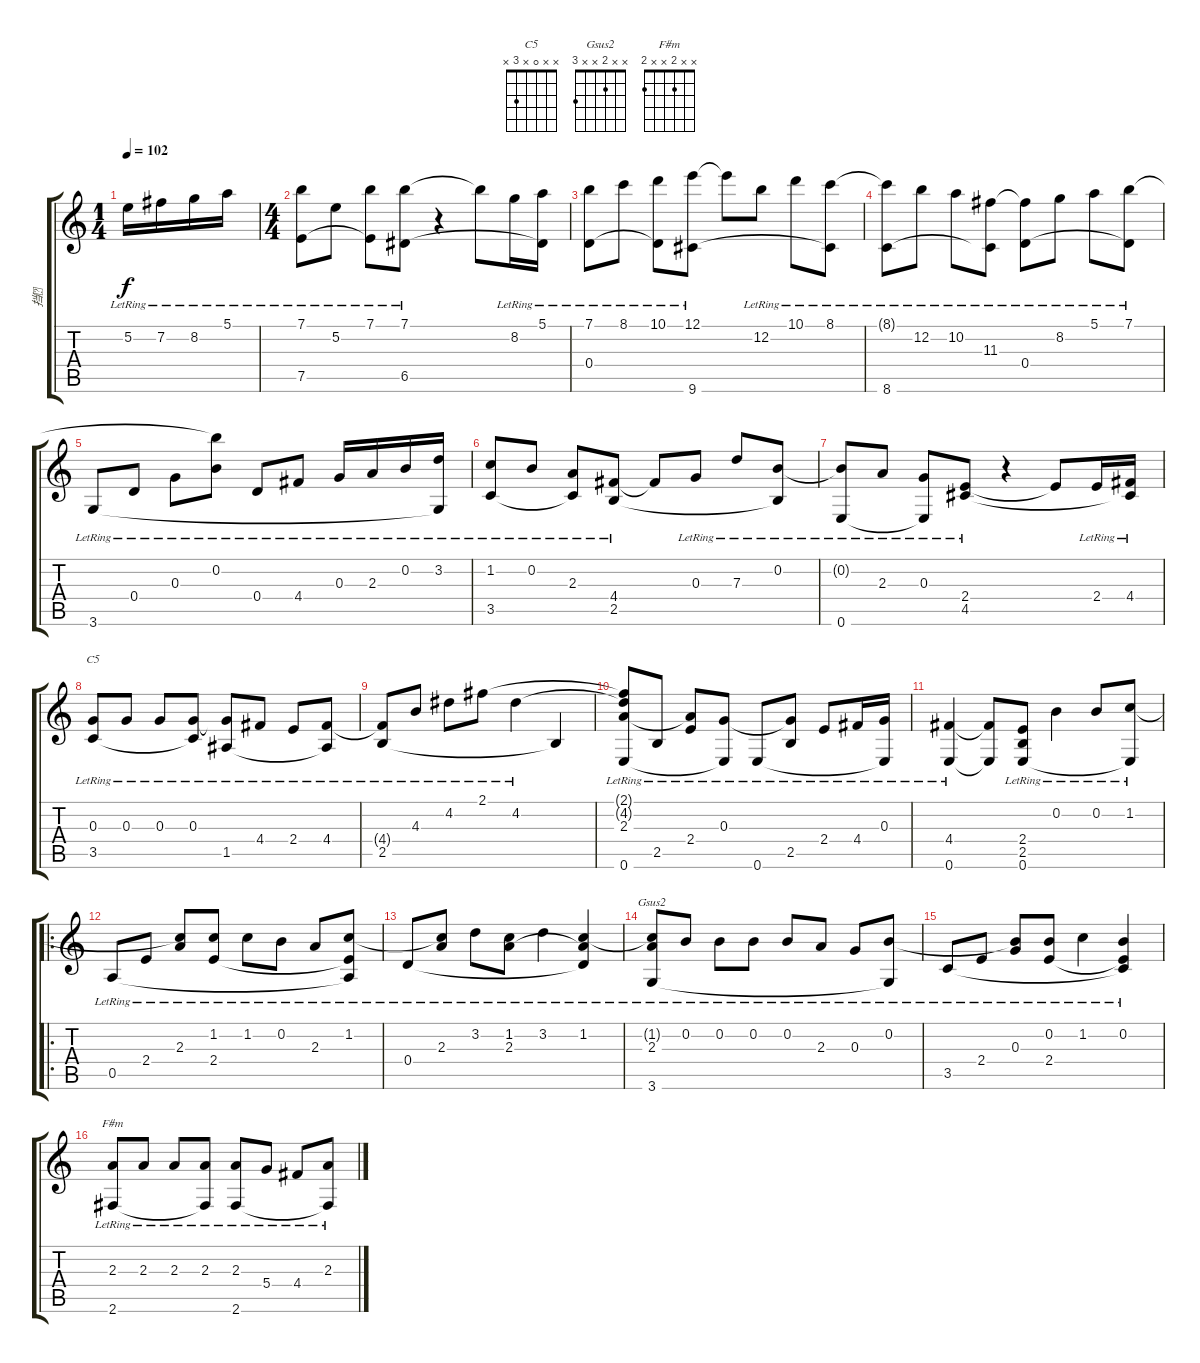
\track ("挡" "挡") {instrument acousticguitarsteel}
\staff {score tabs}
\tuning (E4 B3 G3 D3 A2 E2) {hide}
\chord ("C5" x x 0 x 3 x)
\chord ("Gsus2" x x 2 x x 3)
\chord ("F#m" x x 2 x x 2)
\ts (1 4)
\tempo 102
\clef g2
\ks c
5.2{lr}.16{dy f instrument acousticguitarsteel} 7.2{lr}.16 8.2{lr}.16 5.1{lr}.16 |
\ts (4 4)
(7.1{lr} 7.5{lr}).8 5.2{lr}.8 (7.1{lr} 7.5{t}).8 (7.1{lr} 6.5{lr}).8 r.4 7.1{t}.8 8.2{lr}.16 (5.1{lr} 6.5{t}).16 |
(7.1{lr} 0.4{lr}).8 8.1{lr}.8 (10.1{lr} 0.4{t}).8 (12.1{lr} 9.6{lr}).8 12.1{t}.8 12.2{lr}.8 10.1{lr}.8{txt ""} (8.1{lr} 9.6{t}).8 |
(8.1{t} 8.6{lr}).8 12.2{lr}.8 10.2{lr}.8 (11.3{lr} 8.6{t}).8 (11.3{t} 0.4{lr}).8 8.2{lr}.8 5.1{lr}.8 (7.1{lr} 0.4{t}).8 |
3.6{lr}.8 0.4{lr}.8 0.3{lr}.8 (7.1{t} 0.2{lr}).8 0.4{lr}.8 4.4{lr}.8 0.3{lr}.16 2.3{lr}.16 0.2{lr}.16 (3.2{lr} 3.6{t}).16 |
(1.2{lr} 3.5{lr}).8 0.2{lr}.8 (2.3{lr} 3.5{t}).8 (4.4{lr} 2.5{lr}).8 4.4{t}.8 0.3{lr}.8 7.3{lr}.8 (0.2{lr} 2.5{t}).8 |
(0.2{t} 0.6{lr}).8 2.3{lr}.8 (0.3{lr} 0.6{t}).8 (2.4{lr} 4.5{lr}).8 r.4 2.4{t}.8 2.4{lr}.16 (4.4{lr} 4.5{t}).16 |
(0.3{lr} 3.5{lr}).8{ch "C5"} 0.3{lr}.8 0.3{lr}.8 (0.3{lr} 3.5{t}).8 (0.3{t} 1.5{lr}).8 4.4{lr}.8 2.4{lr}.8 (4.4{lr} 1.5{t}).8 |
(4.4{t} 2.5{lr}).8 4.3{lr}.8 4.2{lr}.8 2.1{lr}.8 4.2{lr}.4 2.5{t}.4 |
(2.1{t} 4.2{t} 2.3{lr} 0.6{lr}).8 2.5{lr}.8 (2.3{t} 2.4{lr}).8 (0.3{lr} 0.6{t}).8 0.6{lr}.8 (0.3{t} 2.5{lr}).8 2.4{lr}.8 4.4{lr}.16 (0.3{lr} 0.6{t}).16 |
(4.4{lr} 0.6{lr}).4 (4.4{t} 0.6{t}).8 (2.4{lr} 2.5{lr} 0.6{lr}).8 0.2{lr}.4 0.2{lr}.8 (1.2{lr} 0.6{t}).8 |
\ro
0.5{lr}.8 2.4{lr}.8 (1.2{t} 2.3{lr}).8 (1.2{lr} 2.4{lr}).8 1.2{lr}.8 0.2{lr}.8 2.3{lr}.8 (1.2{lr} 2.4{t} 0.5{t}).8 |
0.4{lr}.8 (1.2{t} 2.3{lr}).8 3.2{lr}.8 (1.2{lr} 2.3{lr}).8 3.2{lr}.4 (1.2{lr} 2.3{t} 0.4{t}).4 |
(1.2{t} 2.3{lr} 3.6{lr}).8{ch "Gsus2"} 0.2{lr}.8 0.2{lr}.8 0.2{lr}.8 0.2{lr}.8 2.3{lr}.8 0.3{lr}.8 (0.2{lr} 3.6{t}).8 |
3.5{lr}.8 2.4{lr}.8 (0.2{t} 0.3{lr}).8 (0.2{lr} 2.4{lr}).8 1.2{lr}.4 (0.2{lr} 2.4{t} 3.5{t}).4 |
(2.3{lr} 2.6{lr}).8{ch "F#m"} 2.3{lr}.8 2.3{lr}.8 (2.3{lr} 2.6{t}).8 (2.3{lr} 2.6{lr}).8 5.4{lr}.8 4.4{lr}.8 (2.3{lr} 2.6{t}).8
